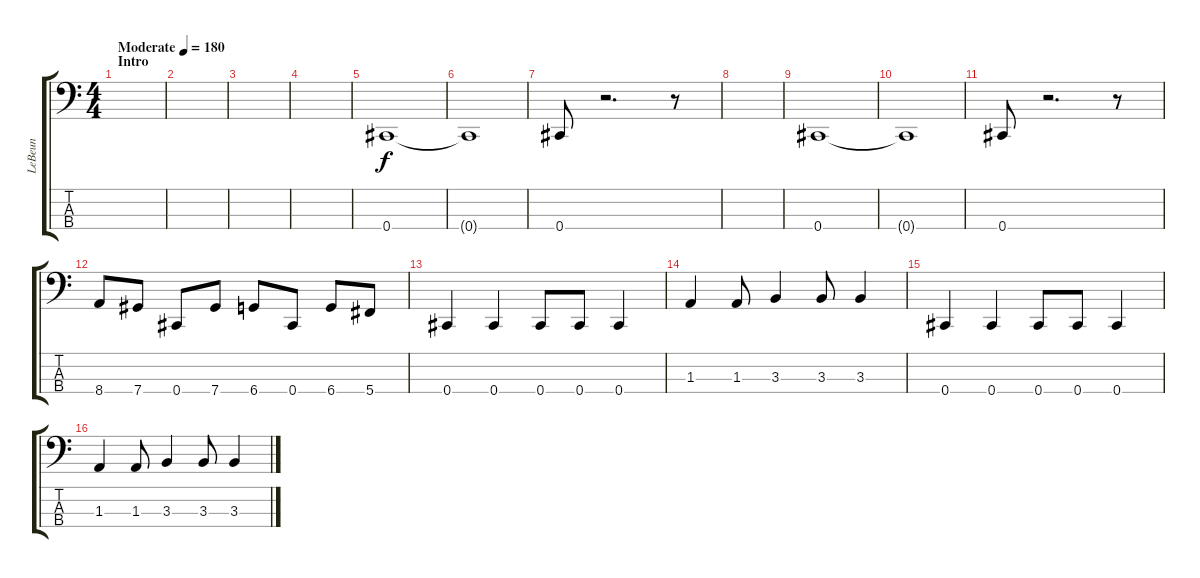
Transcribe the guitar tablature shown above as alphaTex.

\track ("LeBeun" "LeBeun") {instrument electricbassfinger}
\staff {score tabs}
\tuning (Gb2 Db2 Ab1 Db1) {hide}
\ts (4 4)
\section ("" "Intro")
\tempo (180 "Moderate")
\clef f4
\ks c
|
|
|
|
0.4.1 |
0.4{t}.1 |
0.4.8 r.2{d} r.8 |
|
0.4.1 |
0.4{t}.1 |
0.4.8 r.2{d} r.8 |
8.4.8 7.4.8 0.4.8 7.4.8 6.4.8 0.4.8 6.4.8 5.4.8 |
0.4.4 0.4.4 0.4.8 0.4.8 0.4.4 |
1.3.4 1.3.8 3.3.4 3.3.8 3.3.4 |
0.4.4 0.4.4 0.4.8 0.4.8 0.4.4 |
1.3.4 1.3.8 3.3.4 3.3.8 3.3.4
